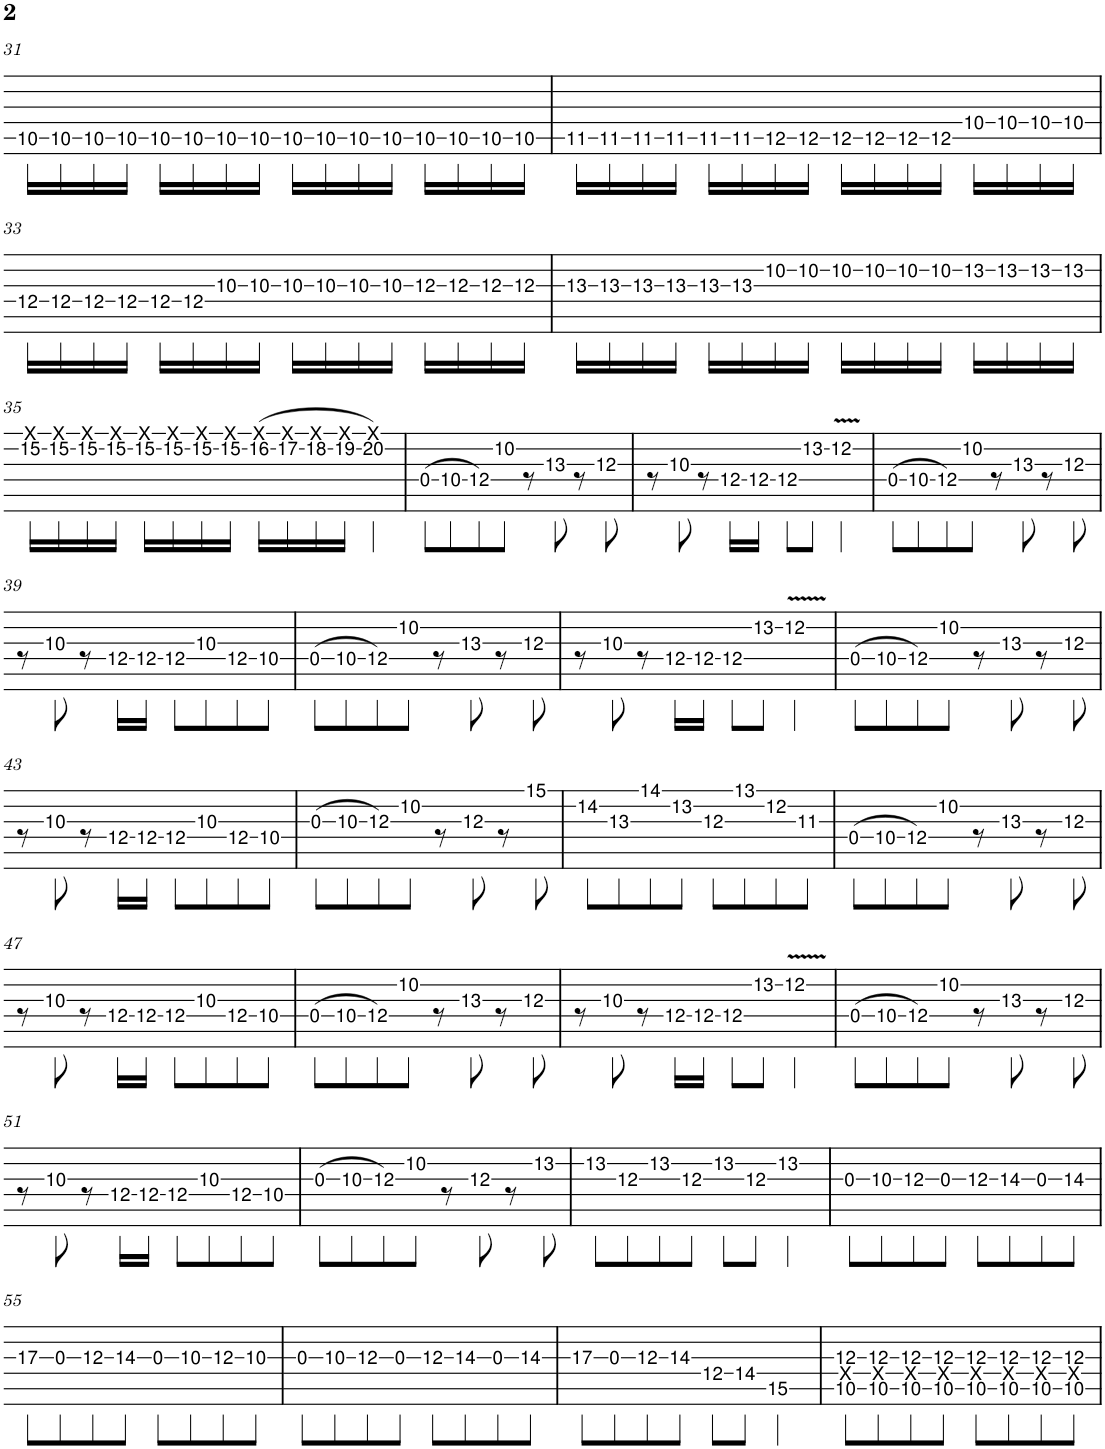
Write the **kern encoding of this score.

**kern
*part1
*staff1
*I"Electric Guitar
*I'El. Guit.
!!LO:PB:g=z
*
*k[b-]
*M4/4
=31
16G\LL
16G\
16G\
16G\JJ
16G\LL
16G\
16G\
16G\JJ
16G\LL
16G\
16G\
16G\JJ
16G\LL
16G\
16G\
16G\JJ
=32
16G#\LL
16G#\
16G#\
16G#\JJ
16G#\LL
16G#\
16A\
16A\JJ
16A\LL
16A\
16A\
16A\JJ
16c\LL
16c\
16c\
16c\JJ
!!LO:LB:g=z
=33
16d\LL
16d\
16d\
16d\JJ
16d\LL
16d\
16f\
16f\JJ
16f\LL
16f\
16f\
16f\JJ
16g\LL
16g\
16g\
16g\JJ
=34
16g#\LL
16g#\
16g#\
16g#\JJ
16g#\LL
16g#\
16a\
16a\JJ
16a\LL
16a\
16a\
16a\JJ
16cc\LL
16cc\
16cc\
16cc\JJ
!!LO:LB:g=z
=35
16dd\ 16e\LL
16dd\ 16e\
16dd\ 16e\
16dd\ 16e\JJ
16dd\ 16e\LL
16dd\ 16e\
16dd\ 16e\
16dd\ 16e\JJ
(16dd#\ 16e\LL
16ee\ 16e\
16ff\ 16e\
16ff#\ 16e\JJ
4gg\ 4e\)
=36
(8D\L
8c\
8d\)
8a\J
8r
8a-\
8r
8g\
=37
8r
8f\
8r
16d\LL
16d\JJ
8d\L
8cc\J
4cc-\
=38
(8D\L
8c\
8d\)
8a\J
8r
8a-\
8r
8g\
!!LO:LB:g=z
=39
8r
8f\
8r
16d\LL
16d\JJ
8d\L
8f\
8d\
8c\J
=40
(8D\L
8c\
8d\)
8a\J
8r
8a-\
8r
8g\
=41
8r
8f\
8r
16d\LL
16d\JJ
8d\L
8cc\J
4cc-\
=42
(8D\L
8c\
8d\)
8a\J
8r
8a-\
8r
8g\
!!LO:LB:g=z
=43
8r
8f\
8r
16d\LL
16d\JJ
8d\L
8f\
8d\
8c\J
=44
(8G\L
8f\
8g\)
8a\J
8r
8g\
8r
8gg\
=45
8cc#\L
8a-\
8gg-\
8cc\J
8g\L
8ff\
8cc-\
8g-\J
=46
(8D\L
8c\
8d\)
8a\J
8r
8a-\
8r
8g\
!!LO:LB:g=z
=47
8r
8f\
8r
16d\LL
16d\JJ
8d\L
8f\
8d\
8c\J
=48
(8D\L
8c\
8d\)
8a\J
8r
8a-\
8r
8g\
=49
8r
8f\
8r
16d\LL
16d\JJ
8d\L
8cc\J
4cc-\
=50
(8D\L
8c\
8d\)
8a\J
8r
8a-\
8r
8g\
!!LO:LB:g=z
=51
8r
8f\
8r
16d\LL
16d\JJ
8d\L
8f\
8d\
8c\J
=52
(8G\L
8f\
8g\)
8a\J
8r
8g\
8r
8cc\
=53
8cc\L
8g\
8cc\
8g\J
8cc\L
8g\J
4cc\
=54
8G\L
8f\
8g\
8G\J
8g\L
8a\
8G\
8a\J
!!LO:LB:g=z
=55
8cc\L
8G\
8g\
8a\J
8G\L
8f\
8g\
8f\J
=56
8G\L
8f\
8g\
8G\J
8g\L
8a\
8G\
8a\J
=57
8cc\L
8G\
8g\
8a\J
8d\L
8e\J
4c\
=58
8G\ 8D\ 8g\L
8G\ 8D\ 8g\
8G\ 8D\ 8g\
8G\ 8D\ 8g\J
8G\ 8D\ 8g\L
8G\ 8D\ 8g\
8G\ 8D\ 8g\
8G\ 8D\ 8g\J
=
*-
